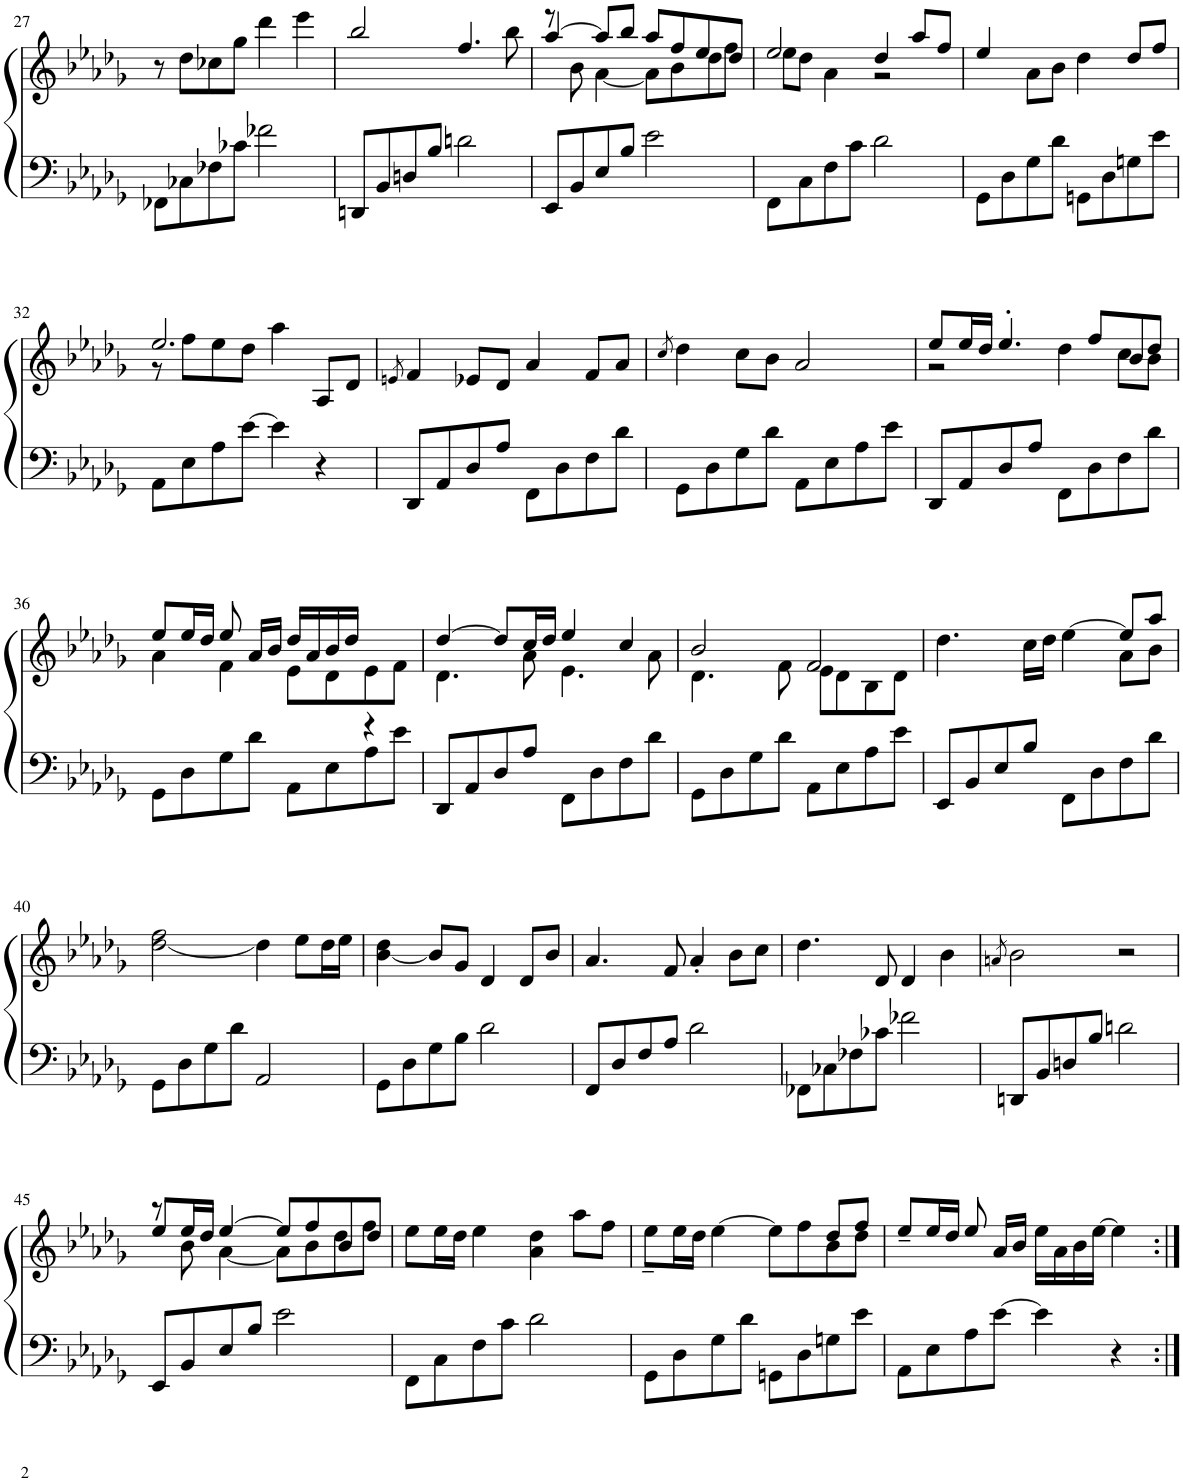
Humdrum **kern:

**kern	**kern
*part1	*part1
*staff2	*staff1
*I"Piano	*
*I'Pno.	*
!!LO:PB:g=z
*clefF4	*clefG2
*k[b-e-a-d-g-]	*k[b-e-a-d-g-]
*M4/4	*M4/4
=27	=27
8FF-X\L	8r
8C-X\	8dd-\L
8F-X\	8cc-X\
8c-X\J	8gg-\J
2f-X\	4ddd-\
.	4eee-\
=28	=28
8DDn/L	2bb-/
8BB-/	.
8Dn/	.
8B-/J	.
2dn\	4.ff/
.	8bb-\
=29	=29
*	*^
8EE-/L	8r	[4aa-/
8BB-/	8b-\	.
8E-/	[4a-\	8aa-/L]
8B-/J	.	8bb-/J
2e-\	8a-\L]	8aa-/L
.	8b-\	8ff/
.	8dd-\	8ee-/
.	8ff\J	8dd-/J
=30	=30	=30
8FF\L	2ee-/	8ee-\L
8C\	.	8dd-\J
8F\	.	4a-\
8c\J	.	.
2d-\	4dd-/	2r
.	8aa-/L	.
.	8ff/J	.
*	*v	*v
=31	=31
8GG-\L	4ee-/
8D-\	.
8G-\	8a-\L
8d-\J	8b-\J
8GGn\L	4dd-\
8D-\	.
8Gn\	8dd-/L
8e-\J	8ff/J
!!LO:LB:g=z
=32	=32
*	*^
8AA-\L	2.ee-/	8r
8E-\	.	8ff\L
8A-\	.	8ee-\
[8e-\J	.	8dd-\J
4e-\]	.	4aa-\
4r	8A-/L	4ryy
.	8d-/J	.
*	*v	*v
=33	=33
.	8qen/
8DD-/L	4f/
8AA-/	.
8D-/	8e-X/L
8A-/J	8d-/J
8FF\L	4a-/
8D-\	.
8F\	8f/L
8d-\J	8a-/J
=34	=34
.	8qcc/
8GG-\L	4dd-\
8D-\	.
8G-\	8cc\L
8d-\J	8b-\J
8AA-\L	2a-/
8E-\	.
8A-\	.
8e-\J	.
=35	=35
*	*^
8DD-/L	8ee-/L	2r
8AA-/	16ee-/L	.
.	16dd-/JJ	.
8D-/	4.ee-'/	.
8A-/J	.	.
8FF\L	.	4dd-\
8D-\	8ff/L	.
8F\	8b-/	8cc\L
8d-\J	8dd-/J	8b-\J
!!LO:LB:g=z	!!
=36	=36	=36
8GG-\L	4a-\	8ee-/L
8D-\	.	16ee-/L
.	.	16dd-/JJ
8G-\	4f\	8ee-/
8d-\J	.	16a-/LL
.	.	16b-/JJ
8AA-\L	8e-\L	16dd-/LL
.	.	16a-/
8E-\	8d-\	16b-/
.	.	16dd-/JJ
8A-\	8e-\	4r
8e-\J	8f\J	.
=37	=37	=37
8DD-/L	[4dd-/	4.d-\
8AA-/	.	.
8D-/	8dd-/L]	.
8A-/J	16cc/L	8a-\
.	16dd-/JJ	.
8FF\L	4ee-/	4.e-\
8D-\	.	.
8F\	4cc/	.
8d-\J	.	8a-\
=38	=38	=38
8GG-\L	2b-/	4.d-\
8D-\	.	.
8G-\	.	.
8d-\J	.	8f\
8AA-\L	2f/	8e-\L
8E-\	.	8d-\
8A-\	.	8B-\
8e-\J	.	8d-\J
=39	=39	=39
8EE-/L	4.dd-\	2.ryy
8BB-/	.	.
8E-/	.	.
8B-/J	16cc\LL	.
.	16dd-\JJ	.
8FF\L	[4ee-\	.
8D-\	.	.
8F\	8ee-/L]	8a-\L
8d-\J	8aa-/J	8b-\J
*	*v	*v
!!LO:LB:g=z
=40	=40
8GG-\L	[2dd-\ 2ff\
8D-\	.
8G-\	.
8d-\J	.
2AA-/	4dd-\]
.	8ee-\L
.	16dd-\L
.	16ee-\JJ
=41	=41
8GG-\L	[4b-\ 4dd-\
8D-\	.
8G-\	8b-/L]
8B-\J	8g-/J
2d-\	4d-/
.	8d-/L
.	8b-/J
=42	=42
8FF/L	4.a-/
8D-/	.
8F/	.
8A-/J	8f/
2d-\	4a-'/
.	8b-\L
.	8cc\J
=43	=43
8FF-X\L	4.dd-\
8C-X\	.
8F-X\	.
8c-X\J	8d-/
2f-X\	4d-/
.	4b-\
=44	=44
.	8qan/
8DDn/L	2b-\
8BB-/	.
8Dn/	.
8B-/J	.
2dn\	2r
!!LO:LB:g=z
=45	=45
*	*^
8EE-/L	8r	8ee-/L
8BB-/	8b-\	16ee-/L
.	.	16dd-/JJ
8E-/	[4a-\	[4ee-/
8B-/J	.	.
2e-\	8a-\L]	8ee-/L]
.	8b-\	8ff/
.	8dd-\	8b-/
.	8ff\J	8dd-/J
*	*v	*v
=46	=46
8FF\L	8ee-\L
8C\	16ee-\L
.	16dd-\JJ
8F\	4ee-\
8c\J	.
2d-\	4a-\ 4dd-\
.	8aa-\L
.	8ff\J
=47	=47
*	*^
8GG-\L	8ee-~<\L	2.ryy
8D-\	16ee-\L	.
.	16dd-\JJ	.
8G-\	[4ee-\	.
8d-\J	.	.
8GGn\L	8ee-\L]	.
8D-\	8ff\	.
8Gn\	8b-\	8dd-/L
8e-\J	8dd-\J	8ff/J
*	*v	*v
=48	=48
8AA-\L	8ee-~/L
8E-\	16ee-/L
.	16dd-/JJ
8A-\	8ee-/
[8e-\J	16a-/LL
.	16b-/JJ
4e-\]	16ee-\LL
.	16a-\
.	16b-\
.	[16ee-\JJ
4r	4ee-\]
=:|!	=:|!
*-	*-
